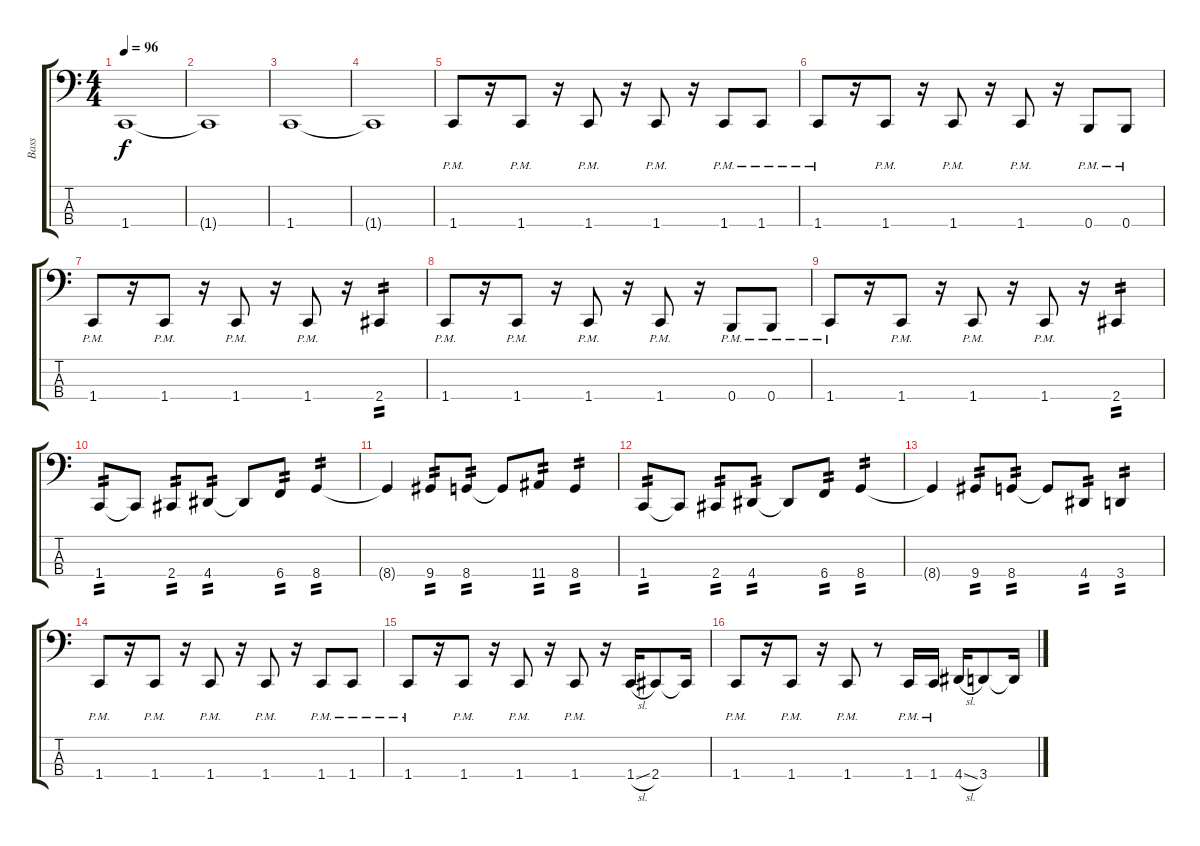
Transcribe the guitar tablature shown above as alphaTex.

\track ("Bass" "Bass") {instrument electricbasspick}
\staff {score tabs}
\tuning (E2 B1 Gb1 B0) {hide}
\ts (4 4)
\tempo 96
\clef f4
\ks c
1.4.1{dy f instrument electricbasspick} |
1.4{t}.1 |
1.4.1 |
1.4{t}.1 |
1.4{pm}.8 r.16 1.4{pm}.8 r.16 1.4{pm}.8 r.16 1.4{pm}.8 r.16 1.4{pm}.8 1.4{pm}.8 |
1.4{pm}.8 r.16 1.4{pm}.8 r.16 1.4{pm}.8 r.16 1.4{pm}.8 r.16 0.4{pm}.8 0.4{pm}.8 |
1.4{pm}.8 r.16 1.4{pm}.8 r.16 1.4{pm}.8 r.16 1.4{pm}.8 r.16 2.4.4{tp 2} |
1.4{pm}.8 r.16 1.4{pm}.8 r.16 1.4{pm}.8 r.16 1.4{pm}.8 r.16 0.4{pm}.8 0.4{pm}.8 |
1.4{pm}.8 r.16 1.4{pm}.8 r.16 1.4{pm}.8 r.16 1.4{pm}.8 r.16 2.4.4{tp 2} |
1.4.8{tp 2} 1.4{t}.8 2.4.8{tp 2} 4.4.8{tp 2} 4.4{t}.8 6.4.8{tp 2} 8.4.4{tp 2} |
8.4{t}.4 9.4.8{tp 2} 8.4.8{tp 2} 8.4{t}.8 11.4.8{tp 2} 8.4.4{tp 2} |
1.4.8{tp 2} 1.4{t}.8 2.4.8{tp 2} 4.4.8{tp 2} 4.4{t}.8 6.4.8{tp 2} 8.4.4{tp 2} |
8.4{t}.4 9.4.8{tp 2} 8.4.8{tp 2} 8.4{t}.8 4.4.8{tp 2} 3.4.4{tp 2} |
1.4{pm}.8 r.16 1.4{pm}.8 r.16 1.4{pm}.8 r.16 1.4{pm}.8 r.16 1.4{pm}.8 1.4{pm}.8 |
1.4{pm}.8 r.16 1.4{pm}.8 r.16 1.4{pm}.8 r.16 1.4{pm}.8 r.16 1.4{sl}.16 2.4.8 2.4{t}.16 |
1.4{pm}.8 r.16 1.4{pm}.8 r.16 1.4{pm}.8 r.8 1.4{pm}.16 1.4{pm}.16 4.4{sl}.16 3.4.8 3.4{t}.16
